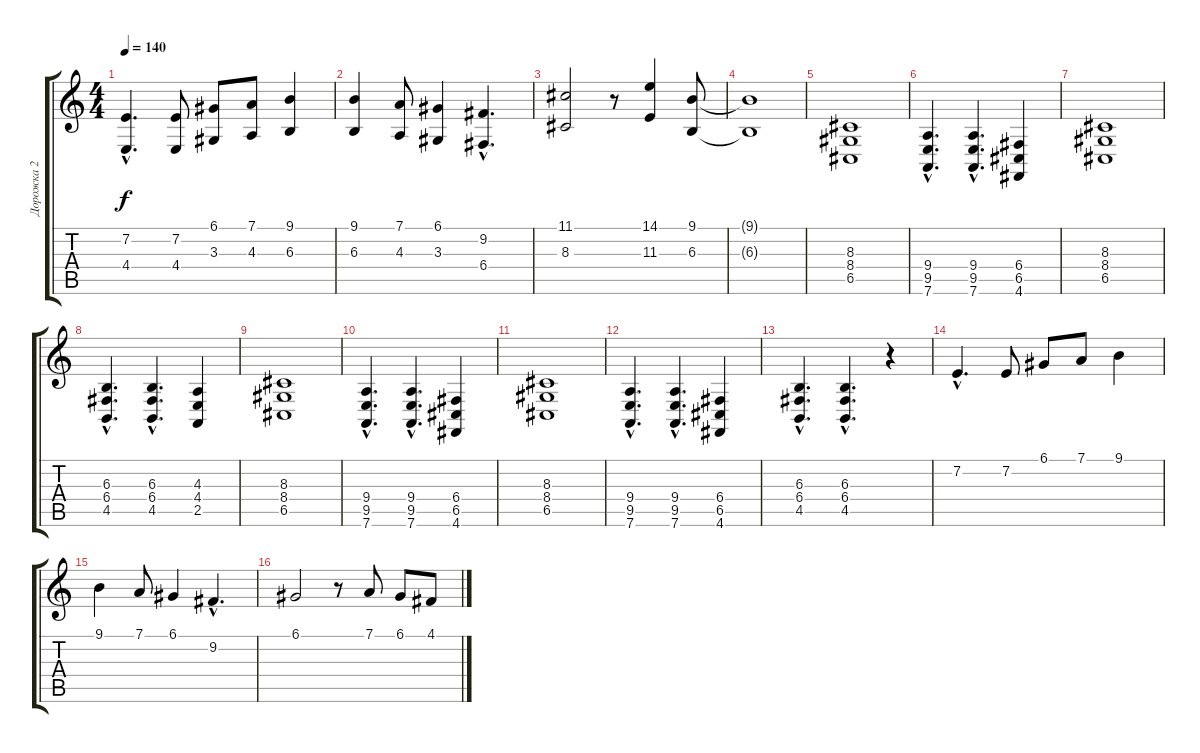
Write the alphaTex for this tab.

\track ("Дорожка 2" "Дорожка 2") {instrument brightacousticpiano}
\staff {score tabs}
\tuning (D4 A3 F3 C3 G2 D2) {hide}
\ts (4 4)
\tempo 140
\clef g2
\ks c
(7.2{hac} 4.4{hac}).4{d dy f} (7.2 4.4).8 (6.1 3.3).8 (7.1 4.3).8 (9.1 6.3).4 |
(9.1 6.3).4 (7.1 4.3).8 (6.1 3.3).4 (9.2{hac} 6.4{hac}).4{d} |
(11.1 8.3).2 r.8 (14.1 11.3).4 (9.1 6.3).8 |
(9.1{t} 6.3{t}).1 |
(8.3 8.4 6.5).1 |
(9.4{hac} 9.5{hac} 7.6{hac}).4{d} (9.4{hac} 9.5{hac} 7.6{hac}).4{d} (6.4 6.5 4.6).4 |
(8.3 8.4 6.5).1 |
(6.3{hac} 6.4{hac} 4.5{hac}).4{d} (6.3{hac} 6.4{hac} 4.5{hac}).4{d} (4.3 4.4 2.5).4 |
(8.3 8.4 6.5).1 |
(9.4{hac} 9.5{hac} 7.6{hac}).4{d} (9.4{hac} 9.5{hac} 7.6{hac}).4{d} (6.4 6.5 4.6).4 |
(8.3 8.4 6.5).1 |
(9.4{hac} 9.5{hac} 7.6{hac}).4{d} (9.4{hac} 9.5{hac} 7.6{hac}).4{d} (6.4 6.5 4.6).4 |
(6.3{hac} 6.4{hac} 4.5{hac}).4{d} (6.3{hac} 6.4{hac} 4.5{hac}).4{d} r.4 |
7.2{hac}.4{d} 7.2.8 6.1.8 7.1.8 9.1.4 |
9.1.4 7.1.8 6.1.4 9.2{hac}.4{d} |
6.1.2 r.8 7.1.8 6.1.8 4.1.8
